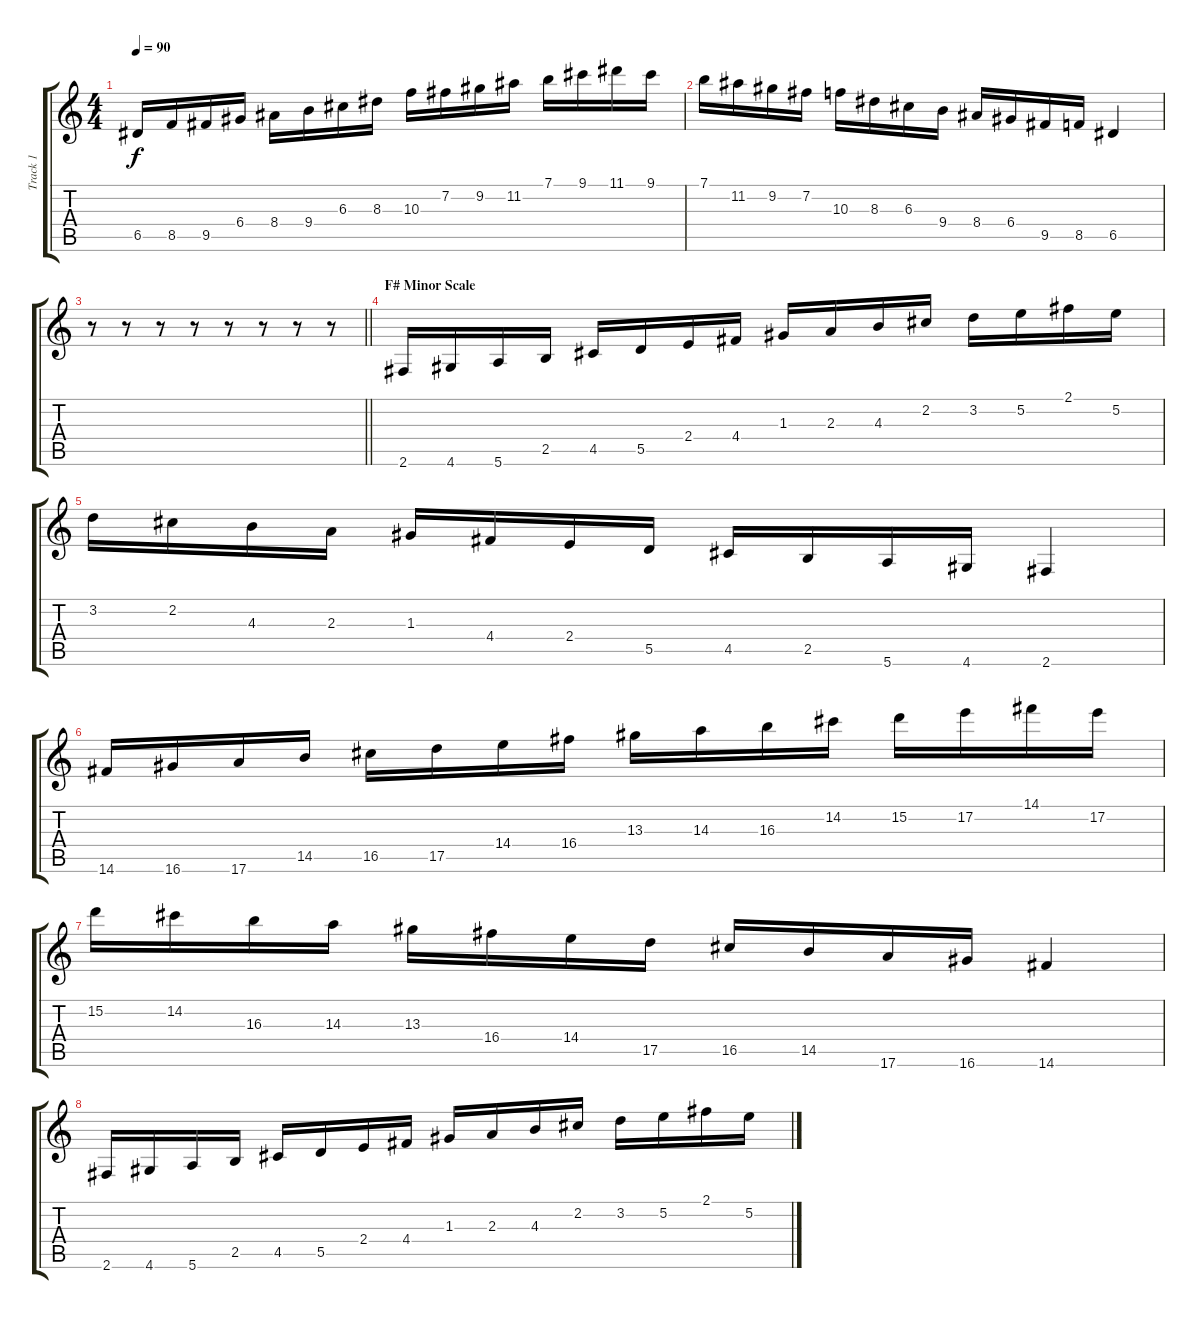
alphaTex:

\track ("Track 1" "Track 1") {instrument overdrivenguitar}
\staff {score tabs}
\tuning (E4 B3 G3 D3 A2 E2) {hide}
\ts (4 4)
\tempo 90
\clef g2
\ks c
6.5.16{dy f} 8.5.16 9.5.16 6.4.16 8.4.16 9.4.16 6.3.16 8.3.16 10.3.16 7.2.16 9.2.16 11.2.16 7.1.16 9.1.16 11.1.16 9.1.16 |
7.1.16 11.2.16 9.2.16 7.2.16 10.3.16 8.3.16 6.3.16 9.4.16 8.4.16 6.4.16 9.5.16 8.5.16 6.5.4 |
\barLineRight lightlight
r.8 r.8 r.8 r.8 r.8 r.8 r.8 r.8 |
\section ("" "F# Minor Scale")
2.6.16 4.6.16 5.6.16 2.5.16 4.5.16 5.5.16 2.4.16 4.4.16 1.3.16 2.3.16 4.3.16 2.2.16 3.2.16 5.2.16 2.1.16 5.2.16 |
3.2.16 2.2.16 4.3.16 2.3.16 1.3.16 4.4.16 2.4.16 5.5.16 4.5.16 2.5.16 5.6.16 4.6.16 2.6.4 |
14.6.16 16.6.16 17.6.16 14.5.16 16.5.16 17.5.16 14.4.16 16.4.16 13.3.16 14.3.16 16.3.16 14.2.16 15.2.16 17.2.16 14.1.16 17.2.16 |
15.2.16 14.2.16 16.3.16 14.3.16 13.3.16 16.4.16 14.4.16 17.5.16 16.5.16 14.5.16 17.6.16 16.6.16 14.6.4 |
2.6.16 4.6.16 5.6.16 2.5.16 4.5.16 5.5.16 2.4.16 4.4.16 1.3.16 2.3.16 4.3.16 2.2.16 3.2.16 5.2.16 2.1.16 5.2.16
